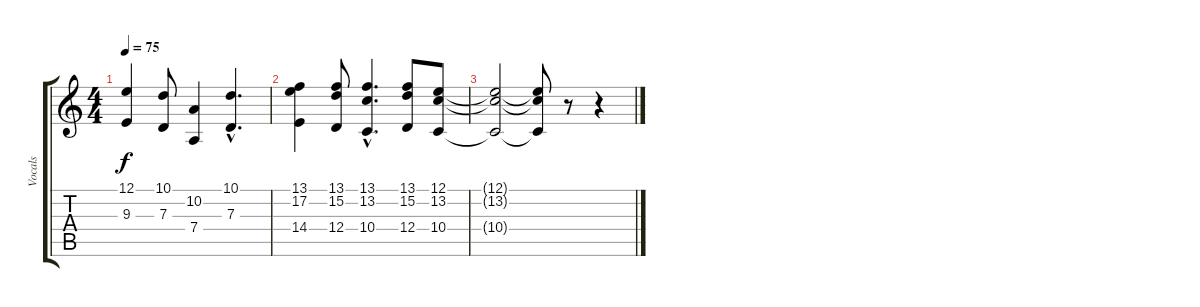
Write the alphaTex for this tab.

\track ("Vocals" "Vocals") {instrument lead6voice}
\staff {score tabs}
\tuning (E4 B3 G3 D3 A2 E2) {hide}
\ts (4 4)
\tempo 75
\clef g2
\ks c
(12.1{t} 9.3{t}).4{dy f} (10.1 7.3).8 (10.2 7.4).4 (10.1{hac} 7.3{hac}).4{d} |
(13.1 17.2 14.4).4 (13.1 15.2 12.4).8 (13.1{hac} 13.2{hac} 10.4{hac}).4{d} (13.1 15.2 12.4).8 (12.1 13.2 10.4).8 |
(12.1{t} 13.2{t} 10.4{t}).2 (12.1{t} 13.2{t} 10.4{t}).8 r.8 r.4
